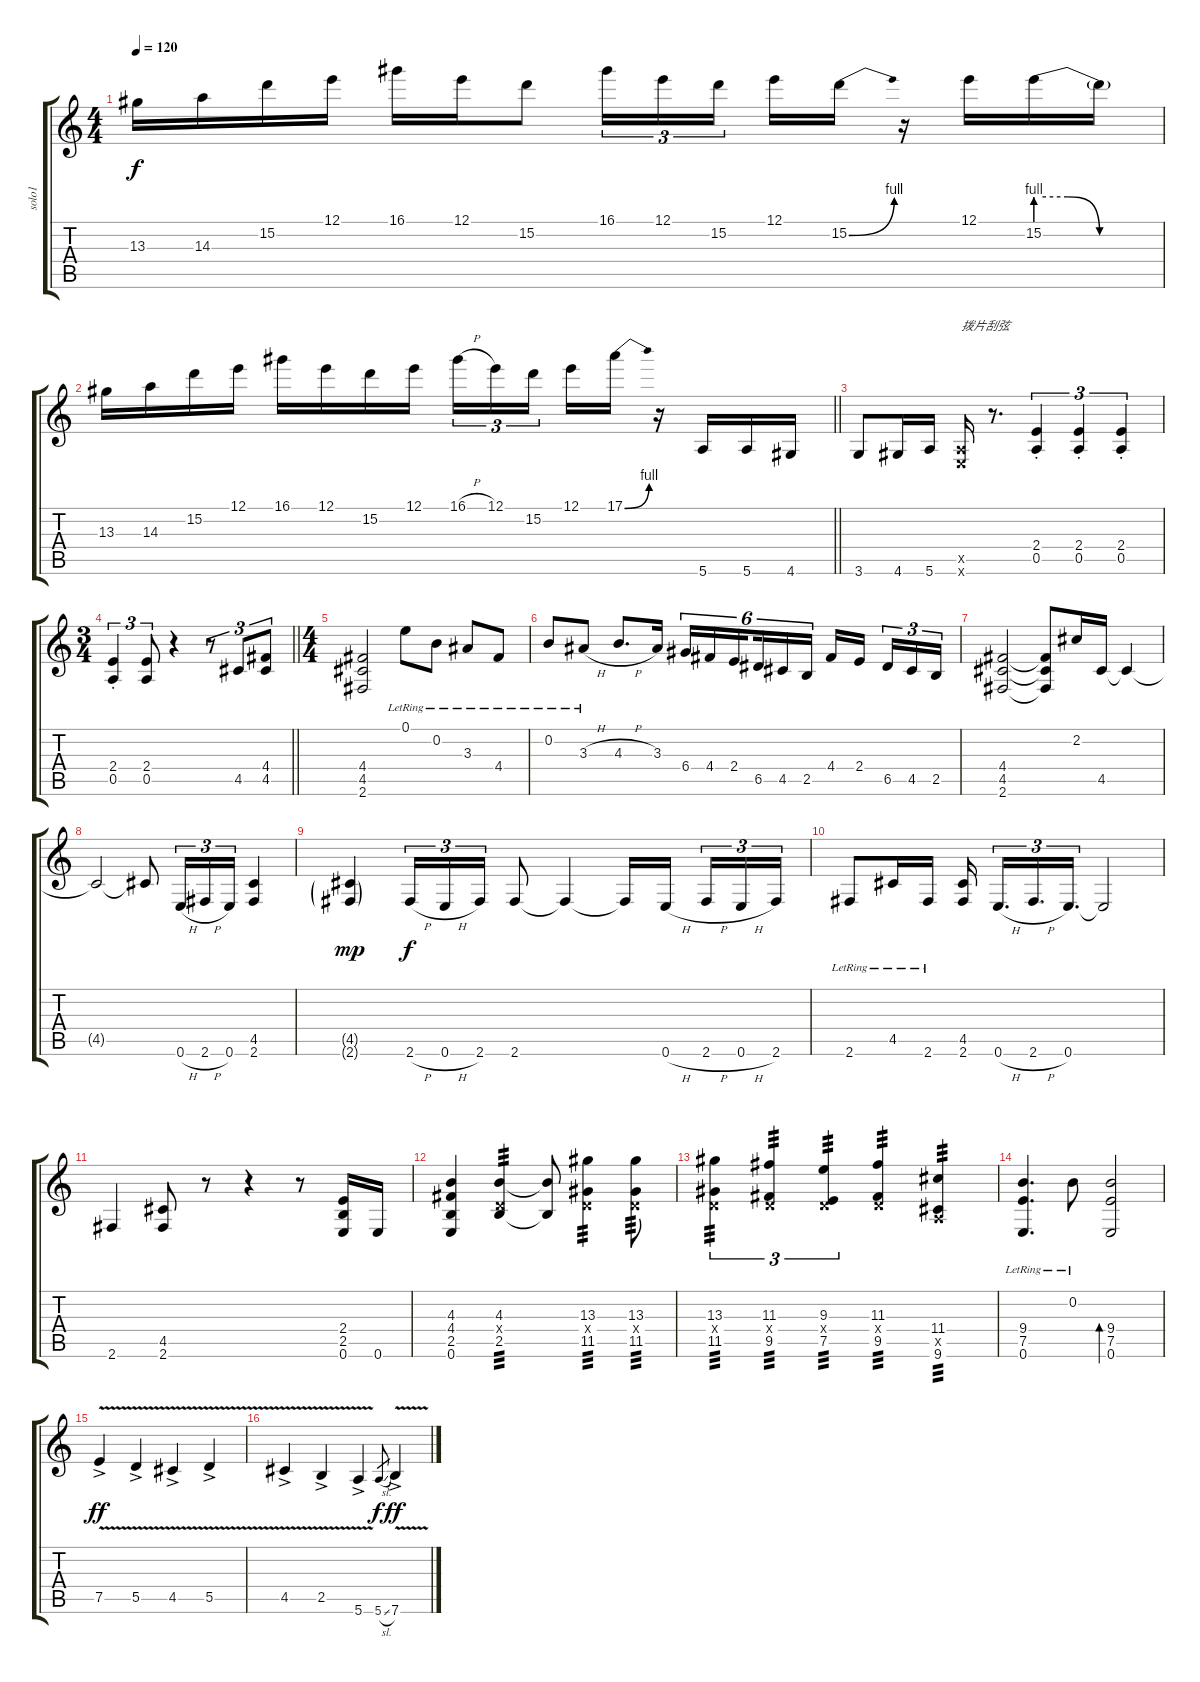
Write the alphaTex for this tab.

\track ("solo1" "solo1") {instrument overdrivenguitar}
\staff {score tabs}
\tuning (E4 B3 G3 D3 A2 E2) {hide}
\ts (4 4)
\tempo 120
\clef g2
\ks c
13.3.16{dy f} 14.3.16 15.2.16 12.1.16 16.1.16 12.1.16 15.2.8 16.1.16{tu (3 2)} 12.1.16{tu (3 2)} 15.2.16{tu (3 2) beam splitsecondary} 12.1.16 15.2{be (bend 0 0 60 4)}.16 r.16 12.1.16 15.2{be (custom 0 4 15 4 30 0 60 0)}.16 15.2{t}.16 |
\barLineRight lightlight
13.3.16 14.3.16 15.2.16 12.1.16 16.1.16 12.1.16 15.2.16 12.1.16 16.1{h}.16{tu (3 2)} 12.1.16{tu (3 2)} 15.2.16{tu (3 2) beam splitsecondary} 12.1.16 17.1{be (bend 0 0 60 4)}.16 r.16 5.6.16 5.6.16 4.6.16 |
3.6.8 4.6.16 5.6.16 (0.5{x} 0.6{x}).16{txt "拨片刮弦"} r.8{d} (2.4{st} 0.5{st}).4{tu (3 2)} (2.4{st} 0.5{st}).4{tu (3 2)} (2.4{st} 0.5{st}).4{tu (3 2)} |
\ts (3 4)
\barLineRight lightlight
(2.4{st} 0.5{st}).4{tu (3 2)} (2.4 0.5).8{tu (3 2)} r.4 r.8{tu (3 2)} 4.5.8{tu (3 2)} (4.4 4.5).8{tu (3 2)} |
\ts (4 4)
(4.4 4.5 2.6).2 0.1{lr}.8 0.2{lr}.8 3.3{lr}.8 4.4{lr}.8 |
0.2{lr}.8 3.3{h lr}.8 4.3{h}.8{d} 3.3.16 6.4.16{tu (6 4)} 4.4.16{tu (6 4)} 2.4.16{tu (6 4) beam splitsecondary} 6.5.16{tu (6 4)} 4.5.16{tu (6 4)} 2.5.16{tu (6 4)} 4.4.16 2.4.16{beam splitsecondary} 6.5.16{tu (3 2)} 4.5.16{tu (3 2)} 2.5.16{tu (3 2)} |
(4.4 4.5 2.6).2 (4.4{t} 4.5{t} 2.6{t}).8 2.2.16 4.5.16 4.5{t}.4 |
4.5{t}.2 4.5{t}.8 0.6{h}.16{tu (3 2)} 2.6{h}.16{tu (3 2)} 0.6.16{tu (3 2)} (4.5 2.6).4 |
(4.5{g} 2.6{g}).4{dy mp} 2.6{h}.16{tu (3 2) dy f} 0.6{h}.16{tu (3 2)} 2.6.16{tu (3 2)} 2.6.8 2.6{t}.4 2.6{t}.16 0.6{h}.16{beam splitsecondary} 2.6{h}.16{tu (3 2)} 0.6{h}.16{tu (3 2)} 2.6.16{tu (3 2)} |
2.6{lr}.8 4.5{lr}.16 2.6{lr}.16 (4.5 2.6).16{beam splitsecondary} 0.6{h}.16{d tu (3 2)} 2.6{h}.16{d tu (3 2)} 0.6.16{d tu (3 2)} 0.6{t}.2 |
2.6.4 (4.5 2.6).8 r.8 r.4 r.8 (2.4 2.5 0.6).16 0.6.16 |
(4.3 4.4 2.5 0.6).4 (4.3 0.4{x} 2.5).4{tp 3} (4.3{t} 2.5{t}).8 (13.3 0.4{x} 11.5).4{tp 3} (13.3 0.4{x} 11.5).8{tp 3} |
(13.3 0.4{x} 11.5).4{tu (3 2) tp 3} (11.3 0.4{x} 9.5).4{tu (3 2) tp 3} (9.3 0.4{x} 7.5).4{tu (3 2) tp 3} (11.3 0.4{x} 9.5).4{tp 3} (11.4 0.5{x} 9.6).4{tp 3} |
(9.4 7.5 0.6{lr}).4{d} 0.2{lr}.8 (9.4 7.5 0.6).2{bd 480} |
7.5{v ac}.4{dy ff} 5.5{v ac}.4 4.5{v ac}.4 5.5{v ac}.4 |
4.5{v ac}.4 2.5{v ac}.4 5.6{v ac}.4 5.6{sl}.8{gr dy f} 7.6{v ac}.4{dy ff}
